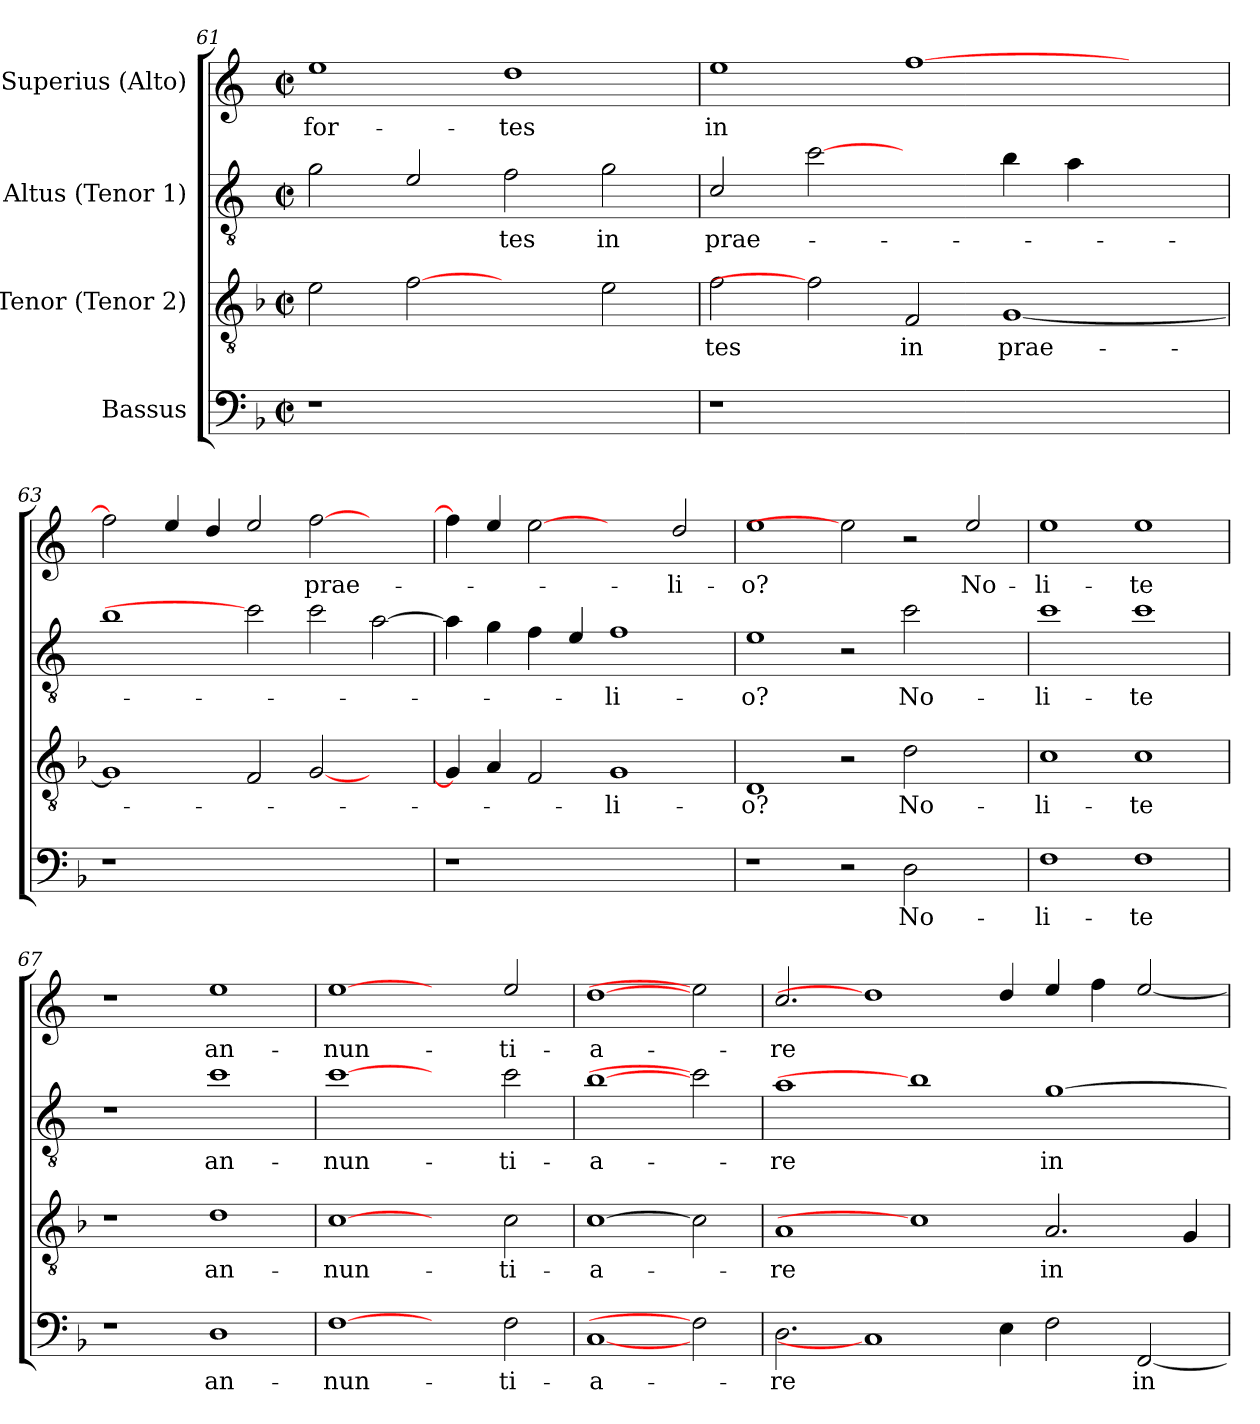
**kern	**text	**kern	**text	**kern	**text	**kern	**text
*part4	*part4	*part3	*part3	*part2	*part2	*part1	*part1
*staff4	*staff4	*staff3	*staff3	*staff2	*staff2	*staff1	*staff1
*I"Bassus	*	*I"Tenor (Tenor 2)	*	*I"Altus (Tenor 1)	*	*I"Superius (Alto)	*
*clefF4	*	*clefGv2	*	*clefGv2	*	*clefG2	*
*	*	*	*	*ITrd4c7	*	*ITrd4c7	*
*k[b-]	*	*k[b-]	*	*k[b-]	*	*k[b-]	*
*F:	*	*F:	*	*F:	*	*F:	*
*M2/2	*	*M2/2	*	*M2/2	*	*M2/2	*
*met(c|)	*	*met(c|)	*	*met(c|)	*	*met(c|)	*
=61	=61	=61	=61	=61	=61	=61	=61
!	!	!	!	!	!	!	!LO:LY:b
1r	.	2e\	.	2c\	.	1a	for-
.	.	[2f	.	2A/	.	.	.
!	!	!	!	!	!LO:LY:b	!	!LO:LY:b
1ryy	.	2ryy	.	2B-\	-tes	1g	-tes
!	!	!	!	!	!LO:LY:b	!	!
.	.	2e\	.	2c\	in	.	.
=62	=62	=62	=62	=62	=62	=62	=62
!	!	!	!LO:LY:b	!	!LO:LY:b	!	!LO:LY:b
1r	.	2f\	-tes	2F/	prae-	1a	in
.	.	2f]	.	[2f	.	.	.
!	!	!	!LO:LY:b	!	!	!	!
1.ryy	.	2F/	in	2ryy	.	[1b-	.
!	!	!	!LO:LY:b	!	!	!	!
.	.	[1G	prae-	4e\	.	.	.
.	.	.	.	4d\	.	.	.
.	.	.	.	2ryy	.	2ryy	.
!!LO:PB:g=z
=63	=63	=63	=63	=63	=63	=63	=63
1r	.	1G]	.	1e	.	2b-\]	.
.	.	.	.	.	.	4a/	.
.	.	.	.	.	.	4g/	.
1.ryy	.	2F/	.	2f]	.	2a/	.
!	!	!	!	!	!	!	!LO:LY:b
.	.	[2G/	.	2f\	.	[2b-\	prae-
.	.	2ryy	.	[2d\	.	2ryy	.
=64	=64	=64	=64	=64	=64	=64	=64
1r	.	4G/]	.	4d\]	.	4b-\]	.
.	.	4A/	.	4c\	.	4a/	.
.	.	2F/	.	4B-\	.	[2a	.
.	.	.	.	4A/	.	.	.
!	!	!	!LO:LY:b	!	!LO:LY:b	!	!
1ryy	.	1G	-li-	1B-	-li-	2ryy	.
!	!	!	!	!	!	!	!LO:LY:b
.	.	.	.	.	.	2g/	-li-
=65	=65	=65	=65	=65	=65	=65	=65
!	!	!	!LO:LY:b	!	!LO:LY:b	!	!LO:LY:b
1r	.	1D	-o?	1A	-o?	1a	-o?
2r	.	2r	.	2r	.	2a]	.
!	!LO:LY:b	!	!LO:LY:b	!	!LO:LY:b	!	!
2D\	No-	2d\	No-	2f\	No-	2r	.
!	!	!	!	!	!	!	!LO:LY:b
2ryy	.	2ryy	.	2ryy	.	2a/	No-
=66	=66	=66	=66	=66	=66	=66	=66
!	!LO:LY:b	!	!LO:LY:b	!	!LO:LY:b	!	!LO:LY:b
1F	-li-	1c	-li-	1f	-li-	1a	-li-
!	!LO:LY:b	!	!LO:LY:b	!	!LO:LY:b	!	!LO:LY:b
1F	-te	1c	-te	1f	-te	1a	-te
=67	=67	=67	=67	=67	=67	=67	=67
1r	.	1r	.	1r	.	1r	.
!	!LO:LY:b	!	!LO:LY:b	!	!LO:LY:b	!	!LO:LY:b
1D	an-	1d	an-	1f	an-	1a	an-
=68	=68	=68	=68	=68	=68	=68	=68
!	!LO:LY:b	!	!LO:LY:b	!	!LO:LY:b	!	!LO:LY:b
[1F	-nun-	[1c	-nun-	[1f	-nun-	[1a	-nun-
2ryy	.	2ryy	.	2ryy	.	2ryy	.
!	!LO:LY:b	!	!LO:LY:b	!	!LO:LY:b	!	!LO:LY:b
2F\	-ti-	2c\	-ti-	2f\	-ti-	2a/	-ti-
=69	=69	=69	=69	=69	=69	=69	=69
!	!LO:LY:b	!	!LO:LY:b	!	!LO:LY:b	!	!LO:LY:b
[1C	-a-	[1c	-a-	[1e	-a-	[1g	-a-
2F]	.	2c]	.	2f]	.	2a]	.
=70	=70	=70	=70	=70	=70	=70	=70
!	!LO:LY:b	!	!LO:LY:b	!	!LO:LY:b	!	!LO:LY:b
2.D\	-re	1A	-re	1d	-re	2.f/	-re
1C]	.	.	.	.	.	1g]	.
.	.	1c]	.	1e]	.	.	.
4E\	.	.	.	.	.	4g/	.
!	!	!	!LO:LY:b	!	!LO:LY:b	!	!
2F\	.	2.A/	in	[1c	in	4a/	.
.	.	.	.	.	.	4b-\	.
!	!LO:LY:b	!	!	!	!	!	!
[2FF/	in	.	.	.	.	[2a/	.
.	.	4G/	.	.	.	.	.
=	=	=	=	=	=	=	=
*-	*-	*-	*-	*-	*-	*-	*-
